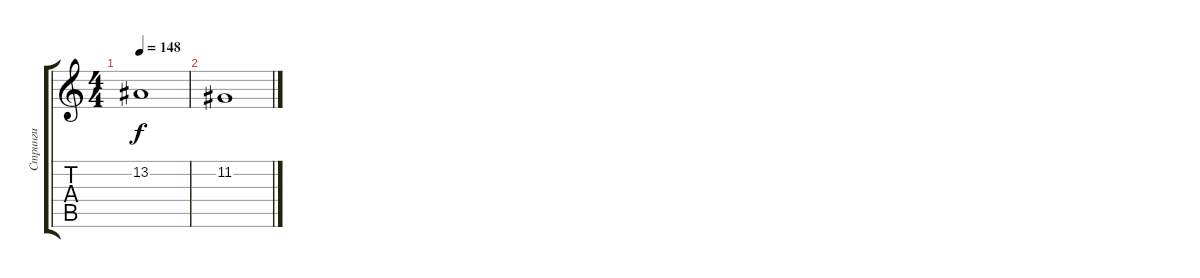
\track ("Стринги" "Стринги") {instrument stringensemble1}
\staff {score tabs}
\tuning (D4 A3 F3 C3 G2 C2) {hide}
\ts (4 4)
\tempo 148
\clef g2
\ks c
13.2.1{dy f volume 1} |
11.2.1
